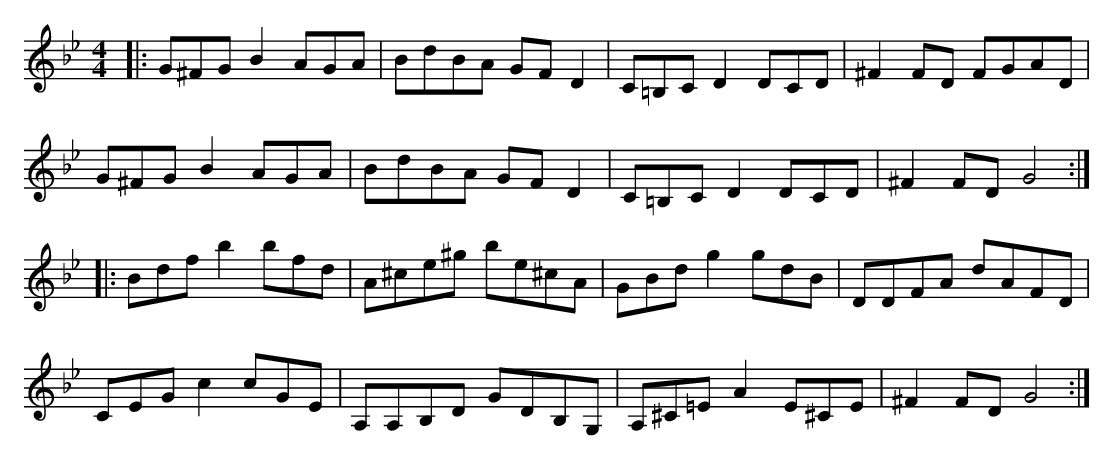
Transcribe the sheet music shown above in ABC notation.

X:1
M:4/4
K:Gmin
|:G^FG B2 AGA|BdBA GF D2|C=B,C D2 DCD|^F2 FD FGAD|
G^FG B2 AGA|BdBA GF D2|C=B,C D2 DCD|^F2 FD G4:|
|:Bdf b2 bfd|A^ce^g be^cA|GBd g2 gdB|DDFA dAFD|
CEG c2 cGE|A,A,B,D GDB,G,|A,^C=E A2 E^CE|^F2 FD G4:|
